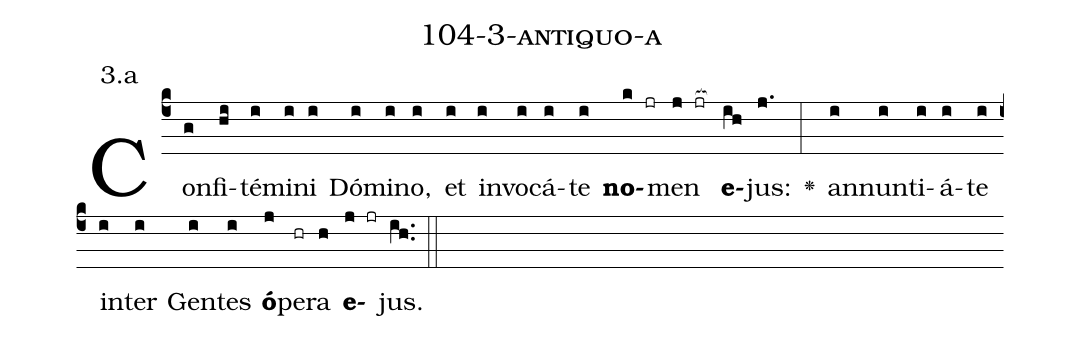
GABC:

name: 104-3-antiquo-a;
annotation: 3.a;
%%
(c4)Con(g)fi(hi)té(i)mi(i)ni(i) Dó(i)mi(i)no,(i) et(i) in(i)vo(i)cá(i)te(i) <b>no</b>(k jr)men(j jr[ocb:1{]) <b>e</b>(ih[ocb:0}])jus:(j.) <v>\greheightstar</v>(:) an(i)nun(i)ti(i)á(i)te(i) in(i)ter(i) Gen(i)tes(i) <b>ó</b>(j)pe(hr)ra(h) <b>e</b>(j jr)jus.(ih..) (::)


%E(i) u(i) o(j) u(h) a(j) e.(ih..) (::)
